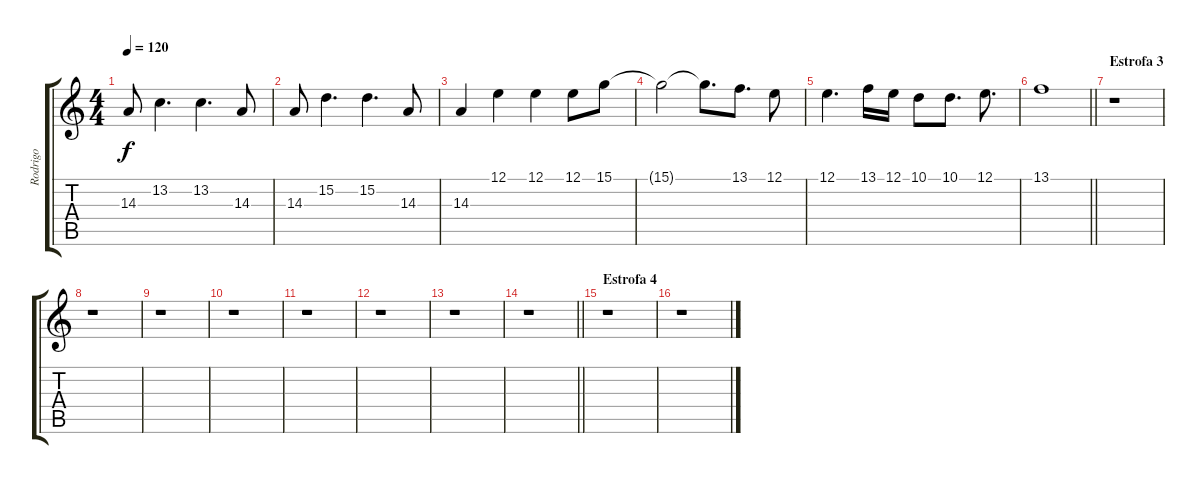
\track ("Rodrigo" "Rodrigo") {instrument violin}
\staff {score tabs}
\tuning (E4 B3 G3 D3 A2 E2) {hide}
\ts (4 4)
\tempo 120
\clef g2
\ks c
14.3.8{dy f} 13.2.4{d} 13.2.4{d} 14.3.8 |
14.3.8 15.2.4{d} 15.2.4{d} 14.3.8 |
14.3.4 12.1.4 12.1.4 12.1.8 15.1.8 |
15.1{t}.2 15.1{t}.8{d} 13.1.8{d} 12.1.8 |
12.1.4{d} 13.1.16 12.1.16 10.1.8 10.1.8{d} 12.1.8{d} |
\barLineRight lightlight
13.1.1 |
\section ("" "Estrofa 3")
r.1 |
r.1 |
r.1 |
r.1 |
r.1 |
r.1 |
r.1 |
\barLineRight lightlight
r.1 |
\section ("" "Estrofa 4")
r.1 |
r.1
